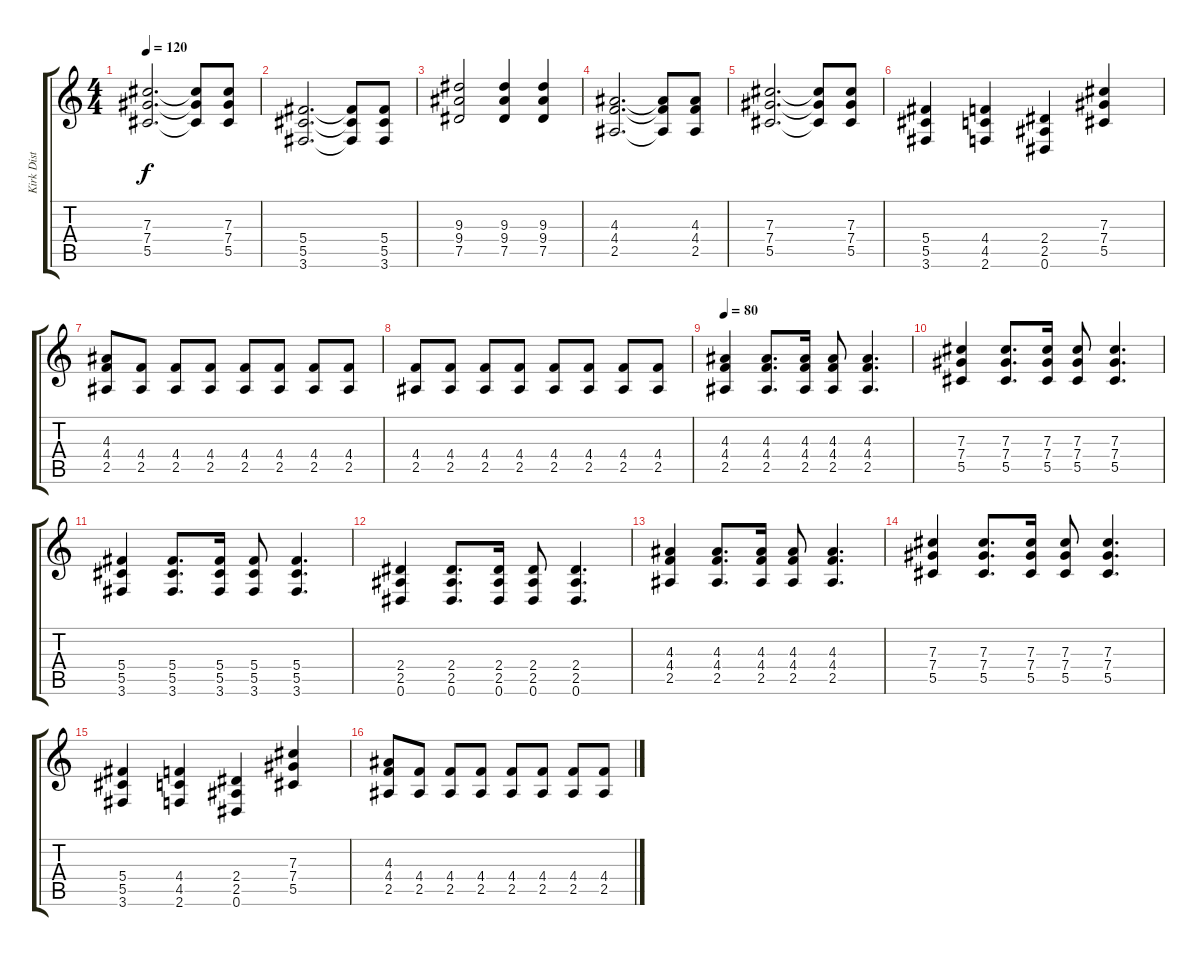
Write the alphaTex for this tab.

\track ("Kirk Dist" "Kirk Dist") {instrument distortionguitar}
\staff {score tabs}
\tuning (Eb4 Bb3 Gb3 Db3 Ab2 Eb2) {hide}
\ts (4 4)
\tempo 120
\clef g2
\ks c
(7.3 7.4 5.5).2{d dy f} (7.3{t} 7.4{t} 5.5{t}).8 (7.3 7.4 5.5).8 |
(5.4 5.5 3.6).2{d} (5.4{t} 5.5{t} 3.6{t}).8 (5.4 5.5 3.6).8 |
(9.3 9.4 7.5).2 (9.3 9.4 7.5).4 (9.3 9.4 7.5).4 |
(4.3 4.4 2.5).2{d} (4.3{t} 4.4{t} 2.5{t}).8 (4.3 4.4 2.5).8 |
(7.3 7.4 5.5).2{d} (7.3{t} 7.4{t} 5.5{t}).8 (7.3 7.4 5.5).8 |
(5.4 5.5 3.6).4{volume 14} (4.4 4.5 2.6).4 (2.4 2.5 0.6).4 (7.3 7.4 5.5).4 |
(4.3 4.4 2.5).8 (4.4 2.5).8 (4.4 2.5).8 (4.4 2.5).8 (4.4 2.5).8 (4.4 2.5).8 (4.4 2.5).8 (4.4 2.5).8 |
(4.4 2.5).8 (4.4 2.5).8 (4.4 2.5).8 (4.4 2.5).8 (4.4 2.5).8 (4.4 2.5).8 (4.4 2.5).8 (4.4 2.5).8 |
\tempo 80
(4.3 4.4 2.5).4 (4.3 4.4 2.5).8{d} (4.3 4.4 2.5).16 (4.3 4.4 2.5).8 (4.3 4.4 2.5).4{d} |
(7.3 7.4 5.5).4 (7.3 7.4 5.5).8{d} (7.3 7.4 5.5).16 (7.3 7.4 5.5).8 (7.3 7.4 5.5).4{d} |
(5.4 5.5 3.6).4 (5.4 5.5 3.6).8{d} (5.4 5.5 3.6).16 (5.4 5.5 3.6).8 (5.4 5.5 3.6).4{d} |
(2.4 2.5 0.6).4 (2.4 2.5 0.6).8{d} (2.4 2.5 0.6).16 (2.4 2.5 0.6).8 (2.4 2.5 0.6).4{d} |
(4.3 4.4 2.5).4 (4.3 4.4 2.5).8{d} (4.3 4.4 2.5).16 (4.3 4.4 2.5).8 (4.3 4.4 2.5).4{d} |
(7.3 7.4 5.5).4 (7.3 7.4 5.5).8{d} (7.3 7.4 5.5).16 (7.3 7.4 5.5).8 (7.3 7.4 5.5).4{d} |
(5.4 5.5 3.6).4 (4.4 4.5 2.6).4 (2.4 2.5 0.6).4 (7.3 7.4 5.5).4 |
(4.3 4.4 2.5).8 (4.4 2.5).8 (4.4 2.5).8 (4.4 2.5).8 (4.4 2.5).8 (4.4 2.5).8 (4.4 2.5).8 (4.4 2.5).8
